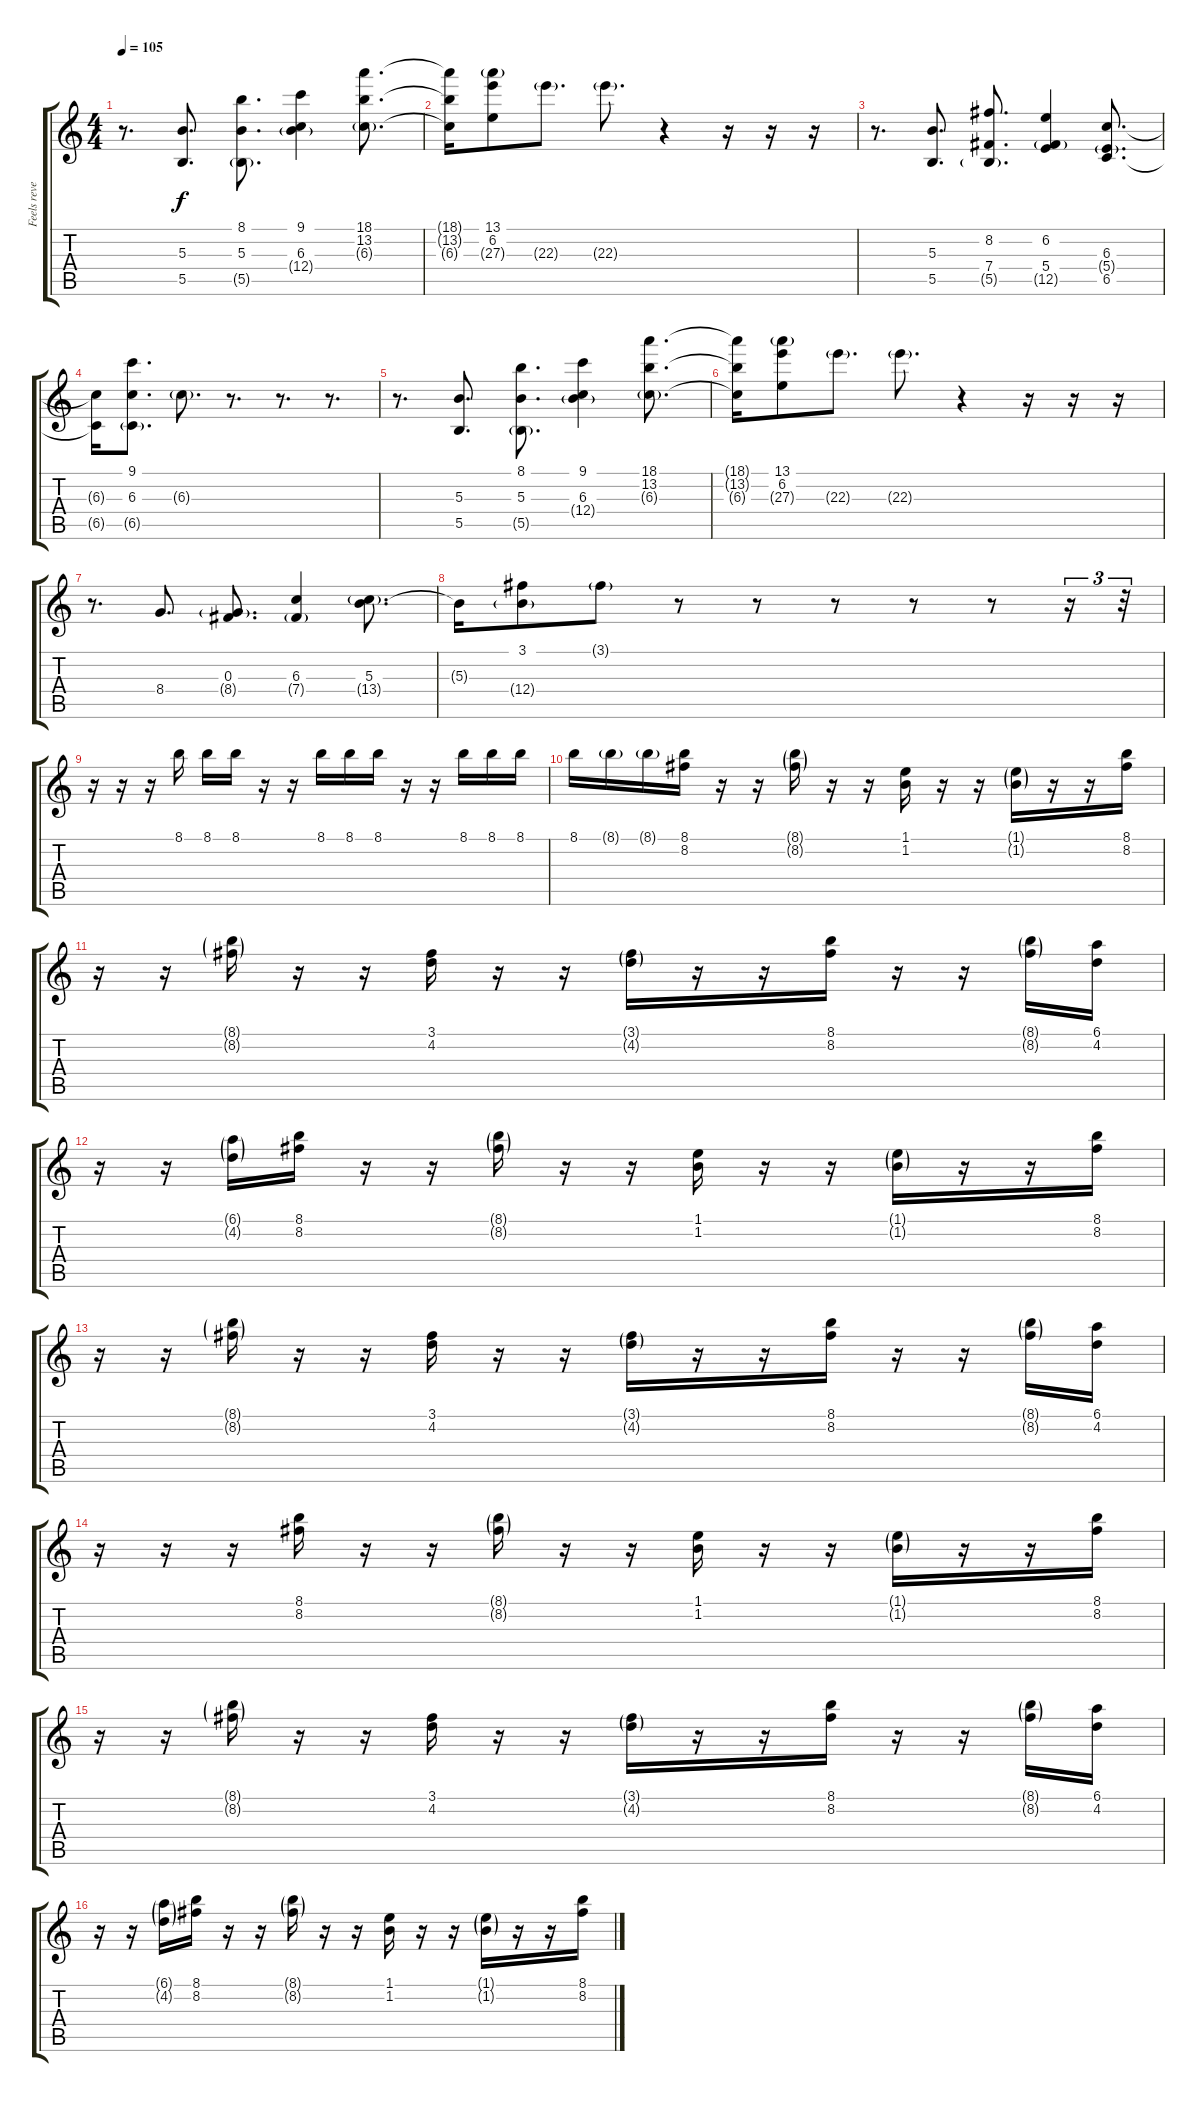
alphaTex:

\track ("Feels reverb" "Feels reve") {instrument electricguitarjazz}
\staff {score tabs}
\tuning (Eb4 Bb3 Gb3 B2 Gb2 B1) {hide}
\ts (4 4)
\tempo 105
\clef g2
\ks c
r.8{d dy f} (5.3 5.5).8{d} (8.1 5.3 5.5{g}).8{d} (9.1 6.3 12.4{g}).4 (18.1 13.2 6.3{g}).8{d} |
(18.1{t} 13.2{t} 6.3{t}).16 (13.1 6.2 27.3{g}).8 22.3{g}.8{d} 22.3{g}.8{d} r.4 r.16 r.16 r.16 |
r.8{d} (5.3 5.5).8{d} (8.2 7.4 5.5{g}).8{d} (6.2 5.4 12.5{g}).4 (6.3 5.4{g} 6.5).8{d} |
(6.3{t} 6.5{t}).16 (9.1 6.3 6.5{g}).8{d} 6.3{g}.8{d} r.8{d} r.8{d} r.8{d} |
r.8{d} (5.3 5.5).8{d} (8.1 5.3 5.5{g}).8{d} (9.1 6.3 12.4{g}).4 (18.1 13.2 6.3{g}).8{d} |
(18.1{t} 13.2{t} 6.3{t}).16 (13.1 6.2 27.3{g}).8 22.3{g}.8{d} 22.3{g}.8{d} r.4 r.16 r.16 r.16 |
r.8{d} 8.4.8{d} (0.3 8.4{g}).8{d} (6.3 7.4{g}).4 (5.3 13.4{g}).8{d} |
5.3{t}.16 (3.1 12.4{g}).8 3.1{g}.8 r.8 r.8 r.8 r.8 r.8 r.16{tu (3 2)} r.32{tu (3 2)} |
r.16 r.16 r.16 8.1.16 8.1.16 8.1.16 r.16 r.16 8.1.16 8.1.16 8.1.16 r.16 r.16 8.1.16 8.1.16 8.1.16 |
8.1.16 8.1{g}.16 8.1{g}.16 (8.1 8.2).16 r.16 r.16 (8.1{g} 8.2{g}).16 r.16 r.16 (1.1 1.2).16 r.16 r.16 (1.1{g} 1.2{g}).16 r.16 r.16 (8.1 8.2).16 |
r.16 r.16 (8.1{g} 8.2{g}).16 r.16 r.16 (3.1 4.2).16 r.16 r.16 (3.1{g} 4.2{g}).16 r.16 r.16 (8.1 8.2).16 r.16 r.16 (8.1{g} 8.2{g}).16 (6.1 4.2).16 |
r.16 r.16 (6.1{g} 4.2{g}).16 (8.1 8.2).16 r.16 r.16 (8.1{g} 8.2{g}).16 r.16 r.16 (1.1 1.2).16 r.16 r.16 (1.1{g} 1.2{g}).16 r.16 r.16 (8.1 8.2).16 |
r.16 r.16 (8.1{g} 8.2{g}).16 r.16 r.16 (3.1 4.2).16 r.16 r.16 (3.1{g} 4.2{g}).16 r.16 r.16 (8.1 8.2).16 r.16 r.16 (8.1{g} 8.2{g}).16 (6.1 4.2).16 |
r.16 r.16 r.16 (8.1 8.2).16 r.16 r.16 (8.1{g} 8.2{g}).16 r.16 r.16 (1.1 1.2).16 r.16 r.16 (1.1{g} 1.2{g}).16 r.16 r.16 (8.1 8.2).16 |
r.16 r.16 (8.1{g} 8.2{g}).16 r.16 r.16 (3.1 4.2).16 r.16 r.16 (3.1{g} 4.2{g}).16 r.16 r.16 (8.1 8.2).16 r.16 r.16 (8.1{g} 8.2{g}).16 (6.1 4.2).16 |
r.16 r.16 (6.1{g} 4.2{g}).16 (8.1 8.2).16 r.16 r.16 (8.1{g} 8.2{g}).16 r.16 r.16 (1.1 1.2).16 r.16 r.16 (1.1{g} 1.2{g}).16 r.16 r.16 (8.1 8.2).16
